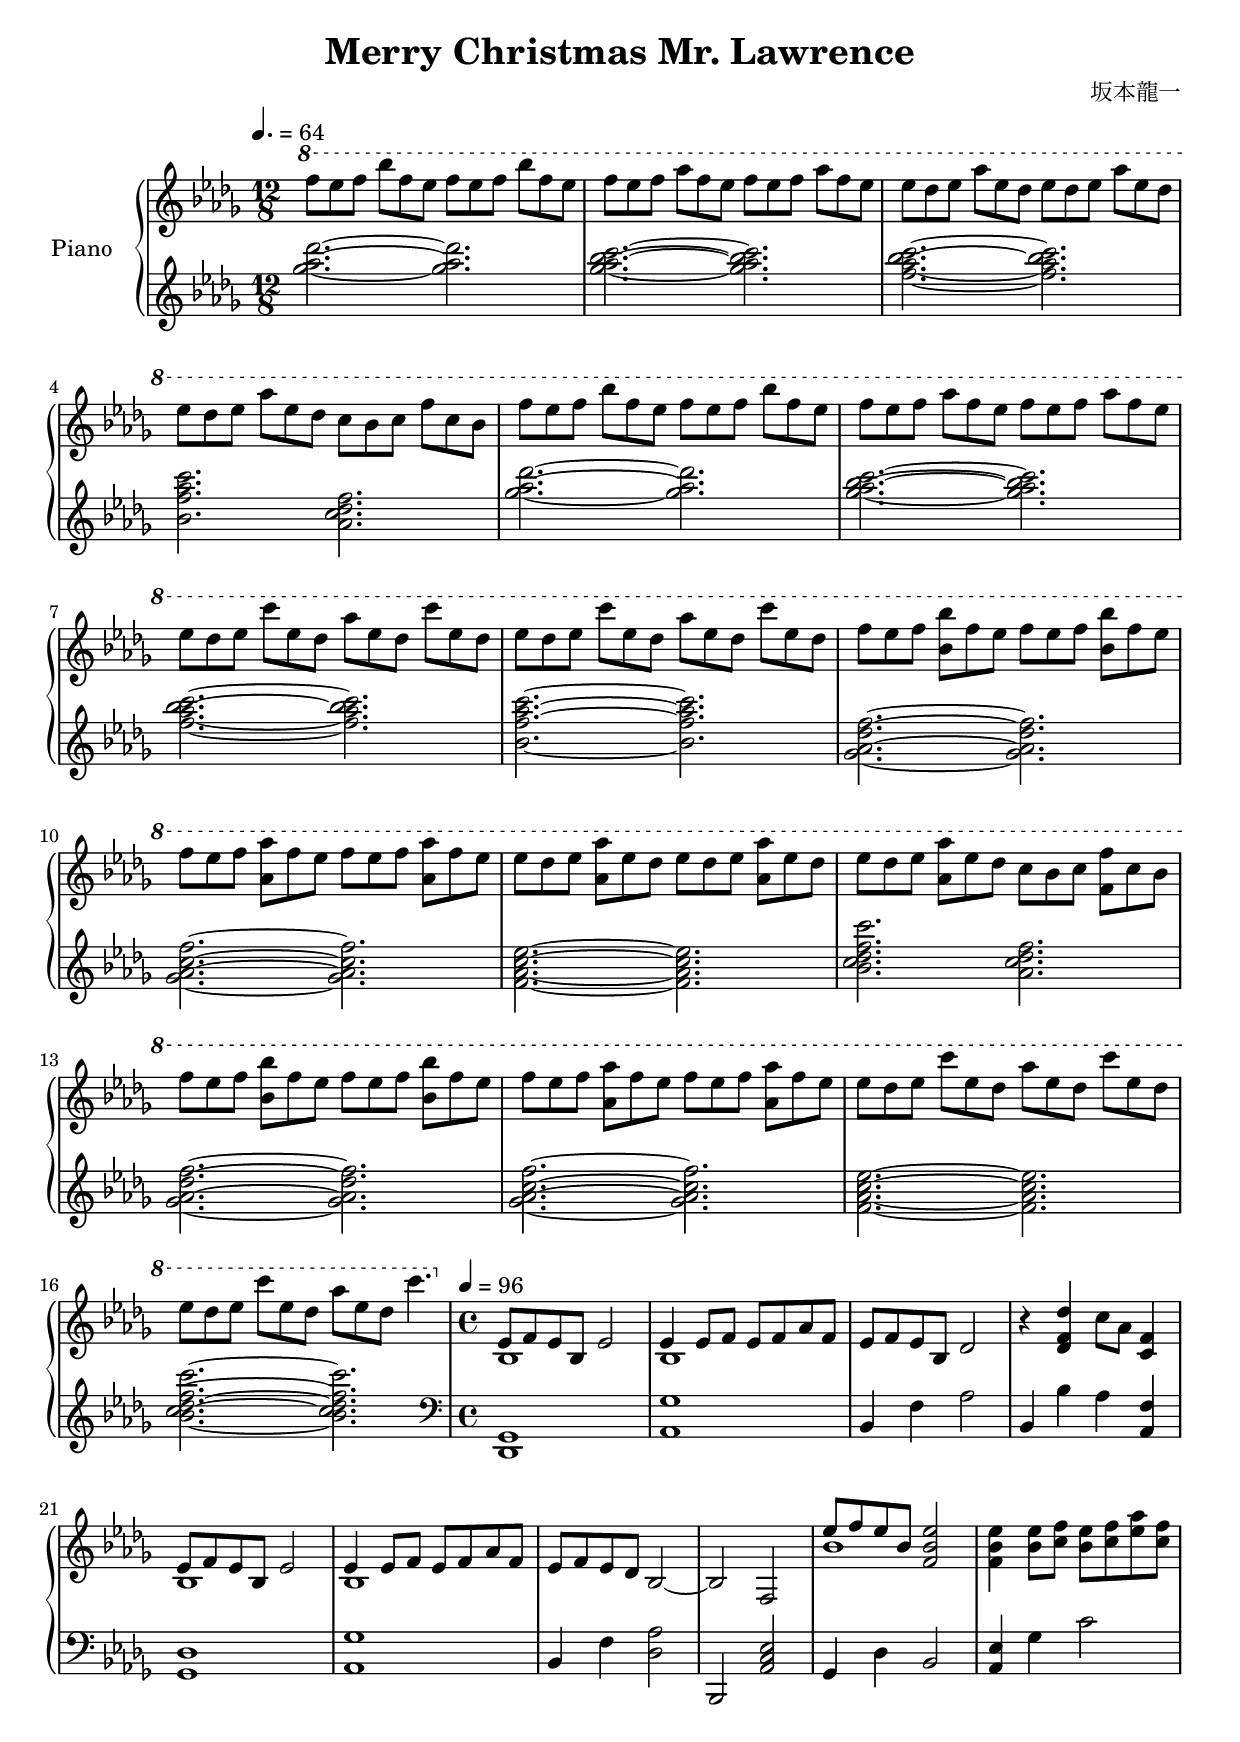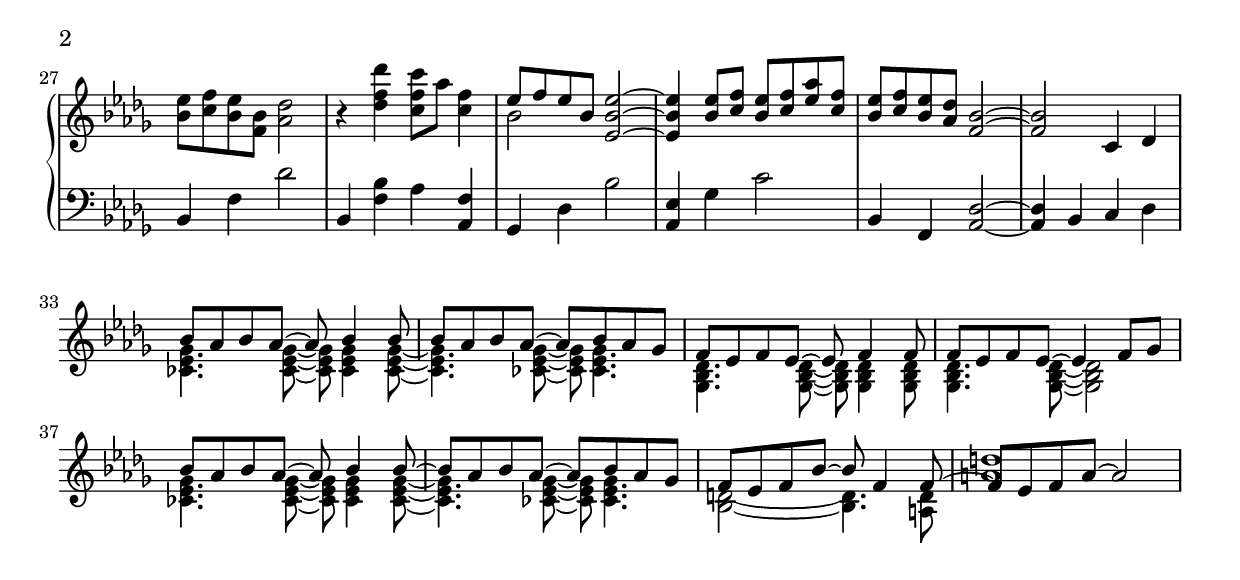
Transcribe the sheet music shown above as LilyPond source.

\header {
  title = "Merry Christmas Mr. Lawrence"
  composer = "坂本龍一"
}

upper = \relative des' {\key des \major \time 12/8 \clef treble \tempo 4.=64

    \ottava #1

    f''8 ees f bes f ees f ees f bes f ees |
    f ees f aes f ees f ees f aes f ees |
    ees des ees aes ees des ees des ees aes ees des |
    ees des ees aes ees des c bes c f c bes |
    f' ees f bes f ees f ees f bes f ees |
    f ees f aes f ees f ees f aes f ees |
    ees des ees c' ees, des aes' ees des c' ees, des |
    ees des ees c' ees, des aes' ees des c' ees, des |
    f ees f <bes bes,> f ees f ees f <bes bes,> f ees |
    f ees f <aes aes,> f ees f ees f <aes aes,> f ees |
    ees des ees <aes aes,> ees des ees des ees <aes aes,> ees des |
    ees des ees <aes aes,> ees des c bes c <f f,> c bes |
    f' ees f <bes bes,> f ees f ees f <bes bes,> f ees |
    f ees f <aes aes,> f ees f ees f <aes aes,> f ees |
    ees des ees c' ees, des aes' ees des c' ees, des |
    ees des ees c' ees, des aes' ees des c'4. |

    \time 4/4 \ottava #0 \tempo 4 =96

    <<{ees,,,8 f ees bes ees2}\\{bes1}>>| <<{ees4 ees8 f ees f aes f}\\{bes,1}>> |
    ees8 f ees bes des2 | r4 <des f des'>4 c'8 aes <f c>4 |

    <<{ees8 f ees bes ees2}\\{bes1}>>| <<{ees4 ees8 f ees f aes f}\\{bes,1}>> |
    ees8 f ees des bes2~ | bes f |

    <<{ees''8 f ees bes <ees~ bes~ f~>2}\\{bes1}>>| <ees bes f>4 <ees bes>8 <f c>  <ees bes> <f c> <aes ees> <f c> |
    <ees bes> <f c> <ees bes> <bes f> <des aes>2 | r4 <des f des'> <c f c'>8 aes' <c, f>4 |

    <<{\voiceOne ees8 f ees bes } \new Voice {\voiceTwo bes2}>> <ees bes ees,>2~ |
    <ees bes ees,>4 <ees bes>8 <f c> <ees bes> <f c> <aes ees> <f c>|
    <ees bes> <f c> <ees bes> <des aes> <bes f>2~ | <bes f> c,4 des |

    <<{bes'8 aes bes aes~ aes bes4 bes8}\\{<ces, ees ges>4. <ces ees ges>8~ <ces ees ges>8 <ces ees ges>4 <ces ees ges>8~}>> |
    <<{bes'8 aes bes aes~ aes bes aes ges}\\{<ces, ees ges>4. <ces ees ges>8~ <ces ees ges>8 <ces ees ges>4.}>>
    <<{f8 ees f ees~ ees f4 f8}\\{<ges, bes des>4. <ges bes des>8~ <ges bes des> <ges bes des>4 <ges bes des>8}>> |
    <<{f'8 ees f ees~ ees4 f8 ges}\\{<ges, bes des>4. <ges bes des>8~ <ges bes des>2}>> |
    <<{bes'8 aes bes aes~ aes bes4 bes8~}\\{<ces, ees ges>4. <ces ees ges>8~ <ces ees ges>8 <ces ees ges>4 <ces ees ges>8~}>> |
    <<{bes'8 aes bes aes~ aes bes aes ges}\\{<ces, ees ges>4. <ces ees ges>8~ <ces ees ges>8 <ces ees ges>4.}>>

    <<{f8 ees f bes~ bes f4 f8~}\\{<bes, d>2~ <bes d>4. <d a>8~}>> | <<{f8 ees f a~ a2}\\{<d a>1}>> |

  }

lower = \relative des' {\key des \major \time 12/8 \clef treble
    <ges' aes des>2. ~<ges aes des>2. |
    <ges aes bes c> ~<ges aes bes c> |
    <f aes bes c> ~<f aes bes c> |
    <bes, f' aes c> <aes c des f> |
    <ges' aes des>2. ~<ges aes des>2. |
    <ges aes bes c> ~<ges aes bes c> |
    <f aes bes c> ~<f aes bes c> |
    <bes, f' aes c> ~<bes f' aes c> |
    <ges aes des f> ~<ges aes des f> |
    <ges aes c f> ~<ges aes c f> |
    <f aes c ees>~ <f aes c ees> |
    <bes c des f c'> <aes c des f> |
    <ges aes des f> ~<ges aes des f> |
    <ges aes c f> ~<ges aes c f> |
    <f aes c ees> ~<f aes c ees> |
    <bes c des f c'> ~<bes c des f c'> |

    \time 4/4  \clef bass

    <des,,, ges>1 | <aes' ges'> |
    bes4 f' aes2 | bes,4 bes' aes <f aes,> |
    <ges, des'>1 | <aes ges'> |
    bes4 f' <des aes'>2 | bes, <aes' c ees> |
    ges4 des' bes2 | <aes ees'>4 ges' c2 |
    bes,4 f' des'2 | bes,4 <bes' f> aes <f aes,> |
    ges,4 des' bes'2 | <aes, ees'>4 ges' c2 |
    bes,4 f <aes des>2~ | <aes des>4 bes c des |



  }

\score {
  \new PianoStaff <<
    \set PianoStaff.instrumentName = #"Piano  "
    \new Staff = "upper" \upper
    \new Staff = "lower" \lower
    >>

    \layout {}
  \midi {}

  }

  